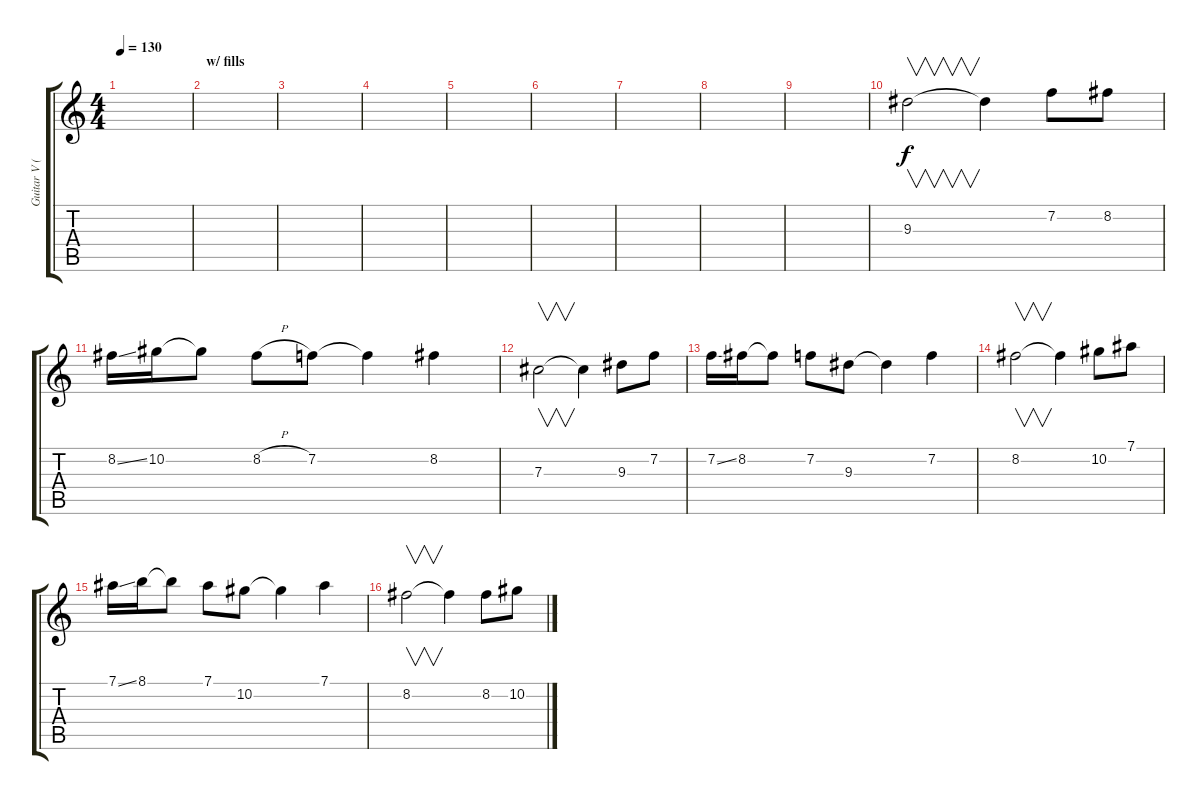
\track ("Guitar V (w/ dist.)" "Guitar V (") {instrument distortionguitar}
\staff {score tabs}
\tuning (Eb4 Bb3 Gb3 Db3 Ab2 Eb2) {hide}
\ts (4 4)
\tempo 130
\clef g2
\ks c
|
\section ("" "w/ fills")
|
|
|
|
|
|
|
|
9.3.2{v} 9.3{t}.4 7.2.8 8.2.8 |
8.2{ss}.16 10.2.16 10.2{t}.8 8.2{h}.8 7.2.8 7.2{t}.4 8.2.4 |
7.3.2{v} 7.3{t}.4 9.3.8 7.2.8 |
7.2{ss}.16 8.2.16 8.2{t}.8 7.2.8 9.3.8 9.3{t}.4 7.2.4 |
8.2.2{v} 8.2{t}.4 10.2.8 7.1.8 |
7.1{ss}.16 8.1.16 8.1{t}.8 7.1.8 10.2.8 10.2{t}.4 7.1.4 |
8.2.2{v} 8.2{t}.4 8.2.8 10.2.8
